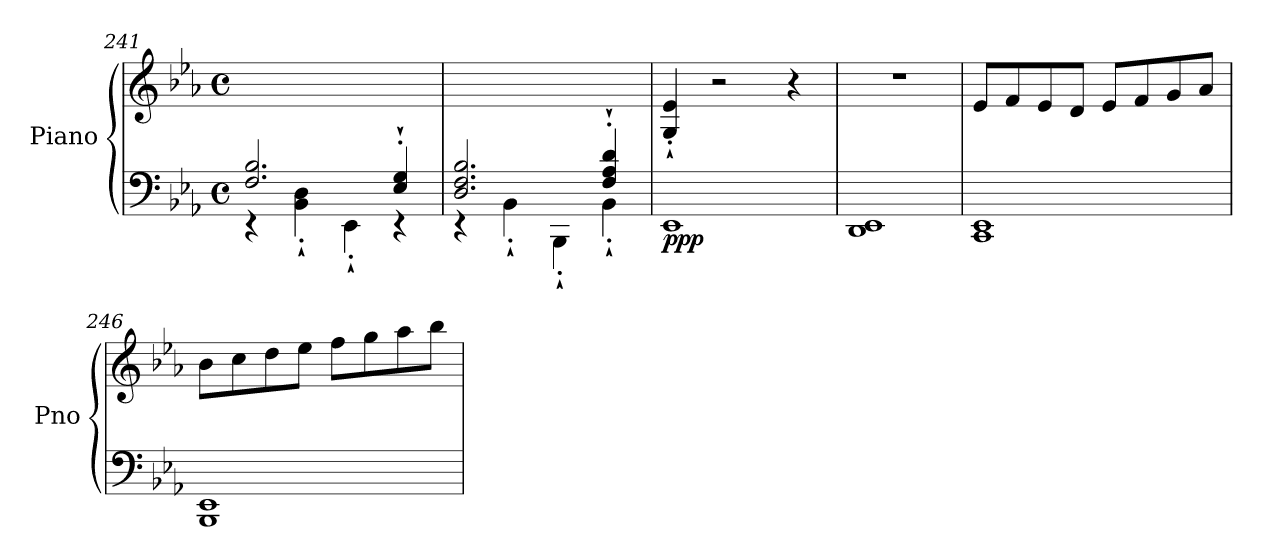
**kern	**kern	**dynam
*part1	*part1	*part1
*staff2	*staff1	*staff1/2
*I"Piano	*	*
*I'Pno	*	*
*clefF4	*clefG2	*
*k[b-e-a-]	*k[b-e-a-]	*
*M4/4	*M4/4	*
*met(c)	*met(c)	*
=241	=241	=241
*^	*	*
2.F/ 2.B-/	4rEE	1ryy	.
.	4BB-\'` 4D\'`	.	.
.	4EE-'`\	.	.
4E-/'` 4G/'`	4rEE	.	.
=242	=242	=242	=242
!	!	!	!LO:DY:b
2.D/ 2.F/ 2.B-/	4rEE	1ryy	other-dynamics
.	4BB-'`\	.	.
.	4BBB-'`\	.	.
4F/'` 4A-/'` 4d/'`	4BB-'`\	.	.
=243	=243	=243	=243
!	!	!	!LO:DY:b=2
!	!	!	!LO:DY:n=1:b
*v	*v	*	*
1EE-	4G/'` 4e-/'`	pp p
.	2r	.
.	4r	.
=244	=244	=244
1DD 1EE-	1r	.
!!LO:LB:g=z
=245	=245	=245
!	!	!LO:DY:b
1CC 1EE-	8e-/L	other-dynamics
.	8f/	.
.	8e-/	.
.	8d/J	.
.	8e-/L	.
.	8f/	.
.	8g/	.
.	8a-/J	.
!!LO:LB:g=z
=246	=246	=246
1BBB- 1EE-	8b-\L	.
.	8cc\	.
.	8dd\	.
.	8ee-\J	.
.	8ff\L	.
.	8gg\	.
.	8aa-\	.
.	8bb-\J	.
=	=	=
*-	*-	*-
